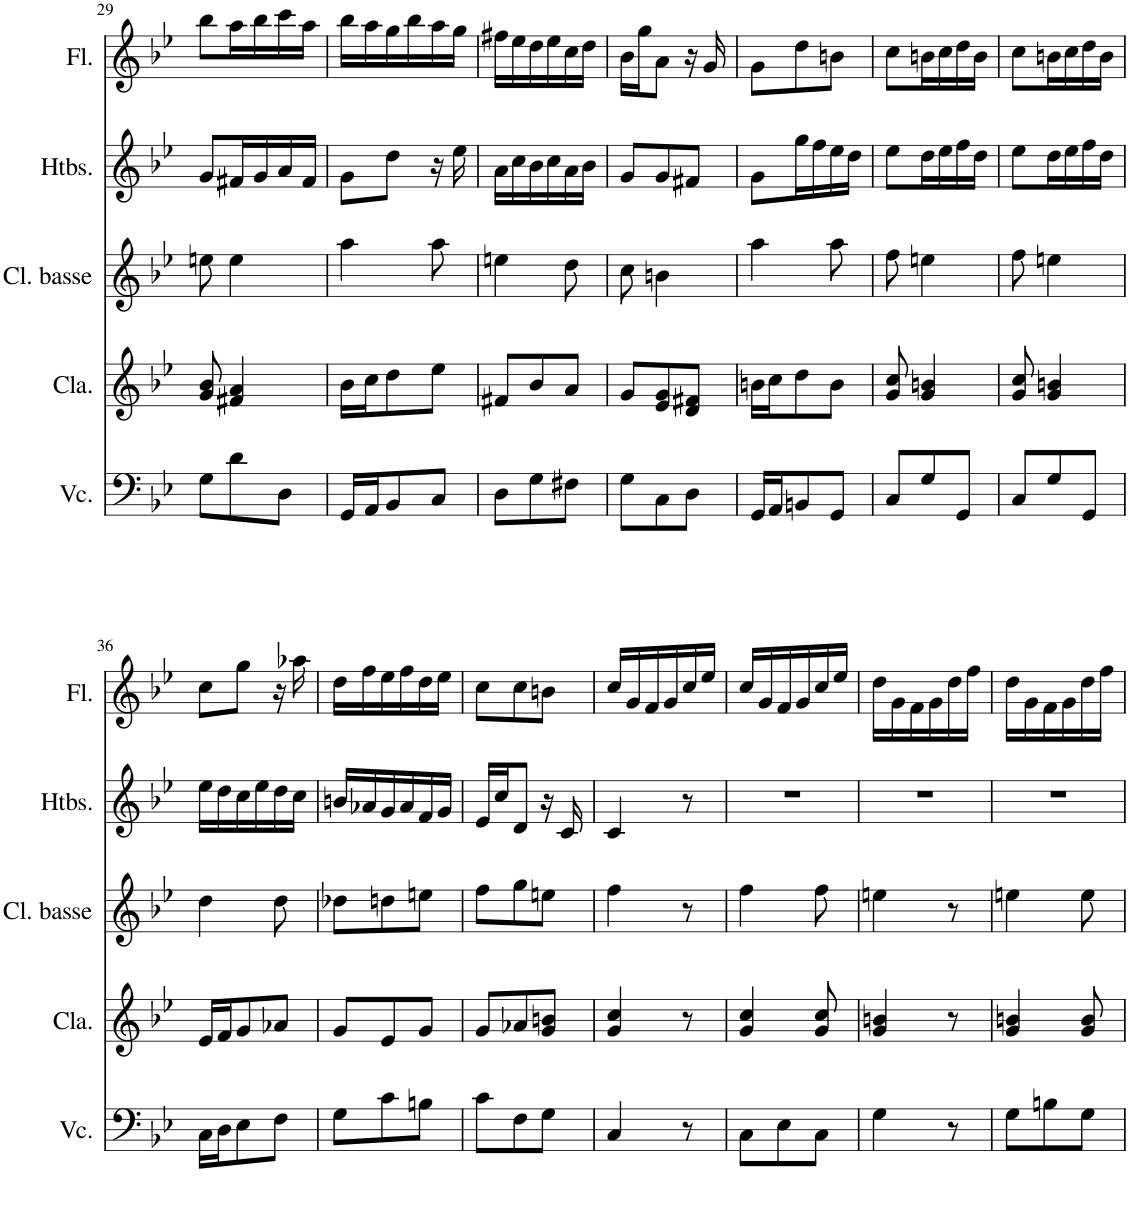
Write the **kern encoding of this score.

**kern	**kern	**kern	**kern	**kern
*part5	*part4	*part3	*part2	*part1
*staff5	*staff4	*staff3	*staff2	*staff1
*I"Violoncelle	*I"Clavecin	*I"Clarinette Basse, Clarinet	*I"Hautbois, Oboe	*I"Flûte, Flute
*I'Vc.	*I'Cla.	*I'Cl. basse	*I'Htbs.	*I'Fl.
!!LO:PB:g=z
*clefF4	*clefG2	*clefG2	*clefG2	*clefG2
*	*	*Trd8c14	*	*
*k[b-e-]	*k[b-e-]	*k[b-e-]	*k[b-e-]	*k[b-e-]
*M3/8	*M3/8	*M3/8	*M3/8	*M3/8
=29	=29	=29	=29	=29
8G\L	8g/ 8b-/	8een\	8g/L	8bb-\L
8d\	4f#X/ 4a/	4ee\	16f#X/L	16aa\L
.	.	.	16g/	16bb-\
8D\J	.	.	16a/	16ccc\
.	.	.	16f#/JJ	16aa\JJ
=30	=30	=30	=30	=30
16GG/LL	16b-\LL	4aa\	8g\L	16bb-\LL
16AA/J	16cc\J	.	.	16aa\
8BB-/	8dd\	.	8dd\J	16gg\
.	.	.	.	16bb-\
8C/J	8ee-\J	8aa\	16r	16aa\
.	.	.	16ee-\	16gg\JJ
=31	=31	=31	=31	=31
8D\L	8f#X/L	4een\	16a\LL	16ff#X\LL
.	.	.	16cc\	16ee-\
8G\	8b-/	.	16b-\	16dd\
.	.	.	16cc\	16ee-\
8F#X\J	8a/J	8dd\	16a\	16cc\
.	.	.	16b-\JJ	16dd\JJ
=32	=32	=32	=32	=32
8G\L	8g/L	8cc\	8g/L	16b-\LL
.	.	.	.	16gg\J
8C\	8e-/ 8g/	4bn\	8g/	8a\J
8D\J	8d/ 8f#X/J	.	8f#X/J	16r
.	.	.	.	16g/
=33	=33	=33	=33	=33
16GG/LL	16bn\LL	4aa\	8g\L	8g\L
16AA/J	16cc\J	.	.	.
8BBn/	8dd\	.	16gg\L	8dd\
.	.	.	16ff\	.
8GG/J	8b\J	8aa\	16ee-\	8bn\J
.	.	.	16dd\JJ	.
=34	=34	=34	=34	=34
8C/L	8g/ 8cc/	8ff\	8ee-\L	8cc\L
8G/	4g/ 4bn/	4een\	16dd\L	16bn\L
.	.	.	16ee-\	16cc\
8GG/J	.	.	16ff\	16dd\
.	.	.	16dd\JJ	16b\JJ
=35	=35	=35	=35	=35
8C/L	8g/ 8cc/	8ff\	8ee-\L	8cc\L
8G/	4g/ 4bn/	4een\	16dd\L	16bn\L
.	.	.	16ee-\	16cc\
8GG/J	.	.	16ff\	16dd\
.	.	.	16dd\JJ	16b\JJ
!!LO:LB:g=z
=36	=36	=36	=36	=36
16C\LL	16e-/LL	4dd\	16ee-\LL	8cc\L
16D\J	16f/J	.	16dd\	.
8E-\	8g/	.	16cc\	8gg\J
.	.	.	16ee-\	.
8F\J	8a-X/J	8dd\	16dd\	16r
.	.	.	16cc\JJ	16aa-X\
=37	=37	=37	=37	=37
8G\L	8g/L	8dd-X\L	16bn/LL	16dd\LL
.	.	.	16a-X/	16ff\
8c\	8e-/	8ddn\	16g/	16ee-\
.	.	.	16a-/	16ff\
8Bn\J	8g/J	8een\J	16f/	16dd\
.	.	.	16g/JJ	16ee-\JJ
=38	=38	=38	=38	=38
8c\L	8g/L	8ff\L	16e-/LL	8cc\L
.	.	.	16cc/J	.
8F\	8a-X/	8gg\	8d/J	8cc\
8G\J	8g/ 8bn/J	8een\J	16r	8bn\J
.	.	.	16c/	.
=39	=39	=39	=39	=39
4C/	4g/ 4cc/	4ff\	4c/	16cc/LL
.	.	.	.	16g/
.	.	.	.	16f/
.	.	.	.	16g/
8r	8r	8r	8r	16cc/
.	.	.	.	16ee-/JJ
=40	=40	=40	=40	=40
8C\L	4g/ 4cc/	4ff\	4.r	16cc/LL
.	.	.	.	16g/
8E-\	.	.	.	16f/
.	.	.	.	16g/
8C\J	8g/ 8cc/	8ff\	.	16cc/
.	.	.	.	16ee-/JJ
=41	=41	=41	=41	=41
4G\	4g/ 4bn/	4een\	4.r	16dd\LL
.	.	.	.	16g\
.	.	.	.	16f\
.	.	.	.	16g\
8r	8r	8r	.	16dd\
.	.	.	.	16ff\JJ
=42	=42	=42	=42	=42
8G\L	4g/ 4bn/	4een\	4.r	16dd\LL
.	.	.	.	16g\
8Bn\	.	.	.	16f\
.	.	.	.	16g\
8G\J	8g/ 8b/	8ee\	.	16dd\
.	.	.	.	16ff\JJ
=	=	=	=	=
*-	*-	*-	*-	*-
